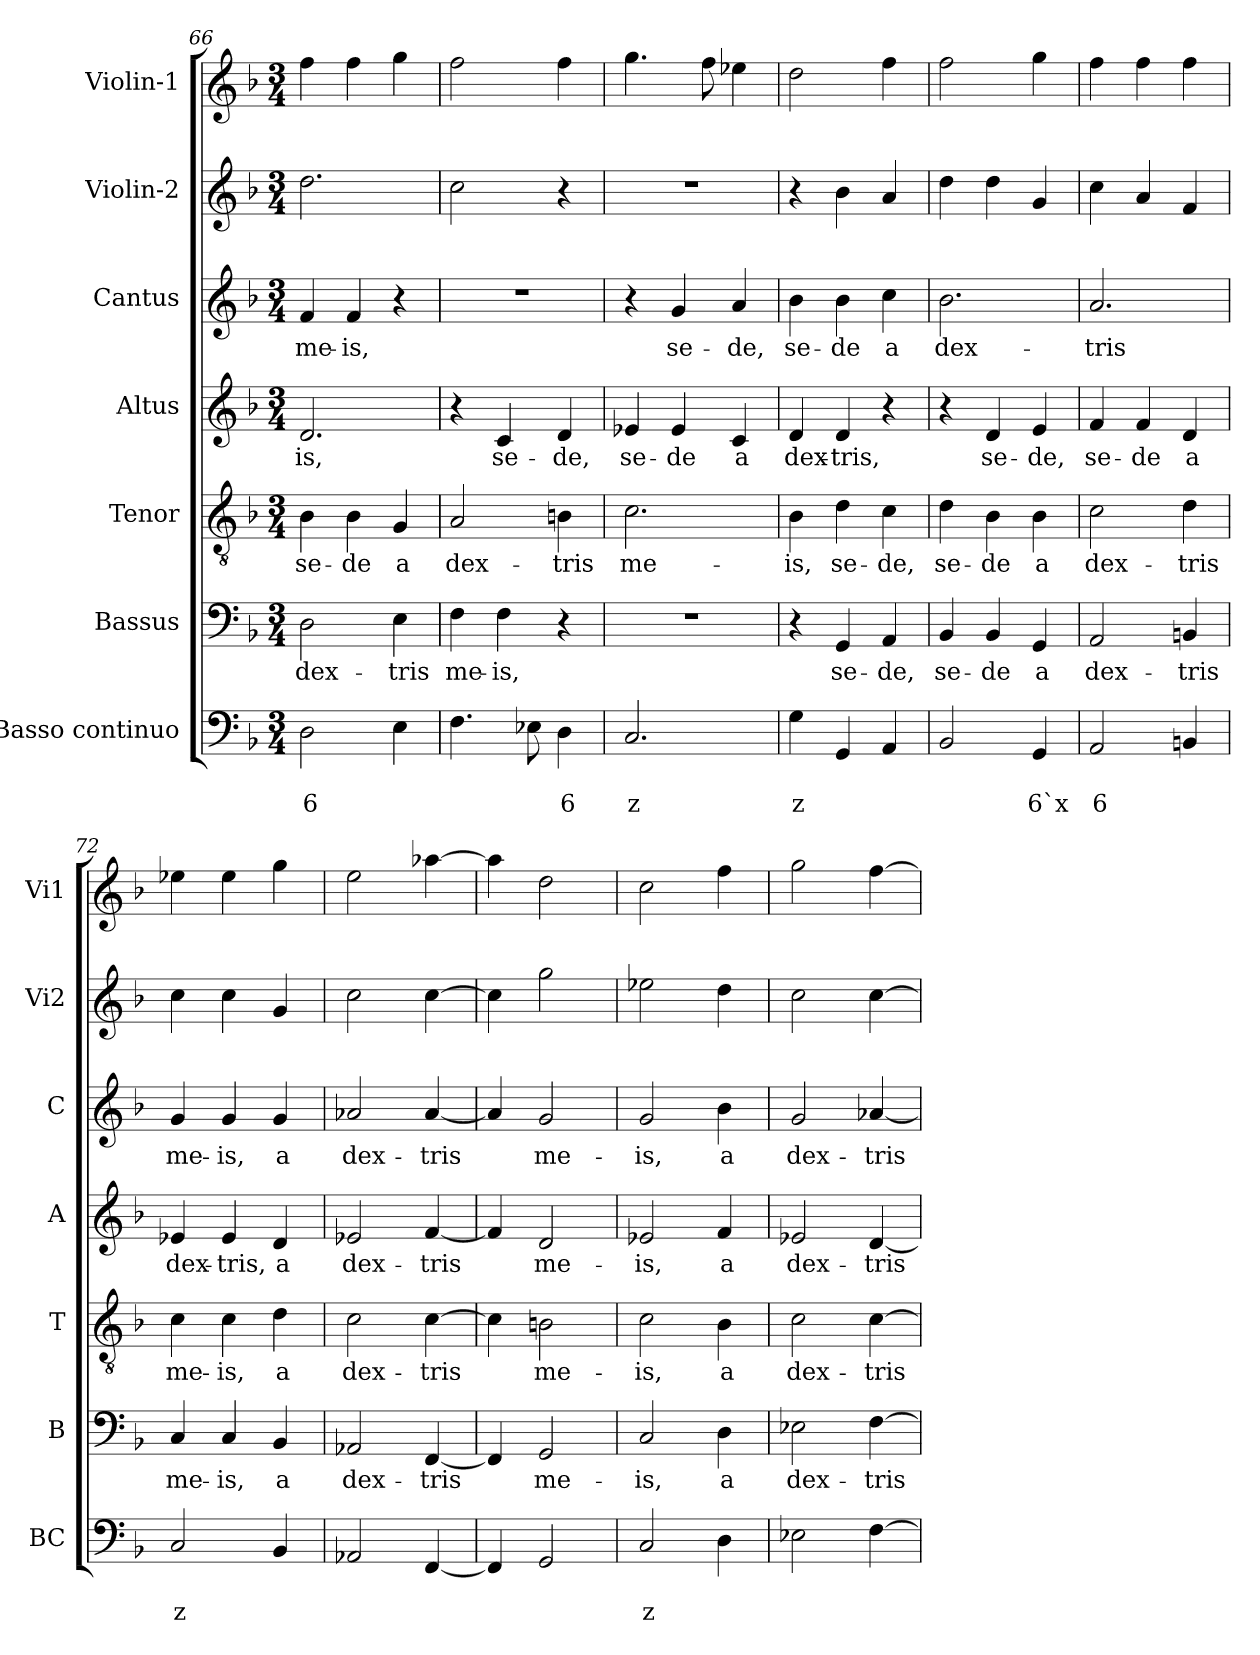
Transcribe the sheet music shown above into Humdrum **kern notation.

**kern	**text	**text	**kern	**text	**kern	**text	**kern	**text	**kern	**text	**kern	**kern
*part7	*part7	*part7	*part6	*part6	*part5	*part5	*part4	*part4	*part3	*part3	*part2	*part1
*staff7	*staff7	*staff7	*staff6	*staff6	*staff5	*staff5	*staff4	*staff4	*staff3	*staff3	*staff2	*staff1
*I"Basso continuo	*	*	*I"Bassus	*	*I"Tenor	*	*I"Altus	*	*I"Cantus	*	*I"Violin-2	*I"Violin-1
*I'BC	*	*	*I'B	*	*I'T	*	*I'A	*	*I'C	*	*I'Vi2	*I'Vi1
*clefF4	*	*	*clefF4	*	*clefGv2	*	*clefG2	*	*clefG2	*	*clefG2	*clefG2
*k[b-]	*	*	*k[b-]	*	*k[b-]	*	*k[b-]	*	*k[b-]	*	*k[b-]	*k[b-]
*F:	*	*	*F:	*	*F:	*	*F:	*	*F:	*	*F:	*F:
*M3/4	*	*	*M3/4	*	*M3/4	*	*M3/4	*	*M3/4	*	*M3/4	*M3/4
=66	=66	=66	=66	=66	=66	=66	=66	=66	=66	=66	=66	=66
!	!	!LO:LY:b	!	!LO:LY:b	!	!LO:LY:b	!	!LO:LY:b	!	!LO:LY:b	!	!
2D\	.	6	2D\	dex-	4B-\	se-	2.d/	-is,	4f/	me-	2.dd\	4ff\
!	!	!	!	!	!	!LO:LY:b	!	!	!	!LO:LY:b	!	!
.	.	.	.	.	4B-\	-de	.	.	4f/	-is,	.	4ff\
!	!	!	!	!LO:LY:b	!	!LO:LY:b	!	!	!	!	!	!
4E\	.	.	4E\	-tris	4G/	a	.	.	4r	.	.	4gg\
=67	=67	=67	=67	=67	=67	=67	=67	=67	=67	=67	=67	=67
!	!	!	!	!LO:LY:b	!	!LO:LY:b	!	!	!	!	!	!
4.F\	.	.	4F\	me-	2A/	dex-	4r	.	2.r	.	2cc\	2ff\
!	!	!	!	!LO:LY:b	!	!	!	!LO:LY:b	!	!	!	!
.	.	.	4F\	-is,	.	.	4c/	se-	.	.	.	.
8E-X\	.	.	.	.	.	.	.	.	.	.	.	.
!	!	!LO:LY:b	!	!	!	!LO:LY:b	!	!LO:LY:b	!	!	!	!
4D\	.	6	4r	.	4Bn\	-tris	4d/	-de,	.	.	4r	4ff\
=68	=68	=68	=68	=68	=68	=68	=68	=68	=68	=68	=68	=68
!	!	!LO:LY:b	!	!	!	!LO:LY:b	!	!LO:LY:b	!	!	!	!
2.C/	.	z	2.r	.	2.c\	me-	4e-X/	se-	4r	.	2.r	4.gg\
!	!	!	!	!	!	!	!	!LO:LY:b	!	!LO:LY:b	!	!
.	.	.	.	.	.	.	4e-/	-de	4g/	se-	.	.
.	.	.	.	.	.	.	.	.	.	.	.	8ff\
!	!	!	!	!	!	!	!	!LO:LY:b	!	!LO:LY:b	!	!
.	.	.	.	.	.	.	4c/	a	4a/	-de,	.	4ee-X\
=69	=69	=69	=69	=69	=69	=69	=69	=69	=69	=69	=69	=69
!	!	!LO:LY:b	!	!	!	!LO:LY:b	!	!LO:LY:b	!	!LO:LY:b	!	!
4G\	.	z	4r	.	4B-\	-is,	4d/	dex-	4b-\	se-	4r	2dd\
!	!	!	!	!LO:LY:b	!	!LO:LY:b	!	!LO:LY:b	!	!LO:LY:b	!	!
4GG/	.	.	4GG/	se-	4d\	se-	4d/	-tris,	4b-\	-de	4b-\	.
!	!	!	!	!LO:LY:b	!	!LO:LY:b	!	!	!	!LO:LY:b	!	!
4AA/	.	.	4AA/	-de,	4c\	-de,	4r	.	4cc\	a	4a/	4ff\
=70	=70	=70	=70	=70	=70	=70	=70	=70	=70	=70	=70	=70
!	!	!	!	!LO:LY:b	!	!LO:LY:b	!	!	!	!LO:LY:b	!	!
2BB-/	.	.	4BB-/	se-	4d\	se-	4r	.	2.b-\	dex-	4dd\	2ff\
!	!	!	!	!LO:LY:b	!	!LO:LY:b	!	!LO:LY:b	!	!	!	!
.	.	.	4BB-/	-de	4B-\	-de	4d/	se-	.	.	4dd\	.
!	!	!LO:LY:b	!	!LO:LY:b	!	!LO:LY:b	!	!LO:LY:b	!	!	!	!
4GG/	.	6`x	4GG/	a	4B-\	a	4e/	-de,	.	.	4g/	4gg\
!!LO:LB:g=z
=71	=71	=71	=71	=71	=71	=71	=71	=71	=71	=71	=71	=71
!	!	!LO:LY:b	!	!LO:LY:b	!	!LO:LY:b	!	!LO:LY:b	!	!LO:LY:b	!	!
2AA/	.	6	2AA/	dex-	2c\	dex-	4f/	se-	2.a/	-tris	4cc\	4ff\
!	!	!	!	!	!	!	!	!LO:LY:b	!	!	!	!
.	.	.	.	.	.	.	4f/	-de	.	.	4a/	4ff\
!	!	!	!	!LO:LY:b	!	!LO:LY:b	!	!LO:LY:b	!	!	!	!
4BBn/	.	.	4BBn/	-tris	4d\	-tris	4d/	a	.	.	4f/	4ff\
=72	=72	=72	=72	=72	=72	=72	=72	=72	=72	=72	=72	=72
!	!	!LO:LY:b	!	!LO:LY:b	!	!LO:LY:b	!	!LO:LY:b	!	!LO:LY:b	!	!
2C/	.	z	4C/	me-	4c\	me-	4e-X/	dex-	4g/	me-	4cc\	4ee-X\
!	!	!	!	!LO:LY:b	!	!LO:LY:b	!	!LO:LY:b	!	!LO:LY:b	!	!
.	.	.	4C/	-is,	4c\	-is,	4e-/	-tris,	4g/	-is,	4cc\	4ee-\
!	!	!	!	!LO:LY:b	!	!LO:LY:b	!	!LO:LY:b	!	!LO:LY:b	!	!
4BB-/	.	.	4BB-/	a	4d\	a	4d/	a	4g/	a	4g/	4gg\
=73	=73	=73	=73	=73	=73	=73	=73	=73	=73	=73	=73	=73
!	!	!	!	!LO:LY:b	!	!LO:LY:b	!	!LO:LY:b	!	!LO:LY:b	!	!
2AA-X/	.	.	2AA-X/	dex-	2c\	dex-	2e-X/	dex-	2a-X/	dex-	2cc\	2ee\
!	!	!	!	!LO:LY:b	!	!LO:LY:b	!	!LO:LY:b	!	!LO:LY:b	!	!
[4FF/	.	.	[4FF/	-tris	[4c\	-tris	[4f/	-tris	[4a-/	-tris	[4cc\	[4aa-X\
=74	=74	=74	=74	=74	=74	=74	=74	=74	=74	=74	=74	=74
4FF/]	.	.	4FF/]	.	4c\]	.	4f/]	.	4a-/]	.	4cc\]	4aa-\]
!	!	!	!	!LO:LY:b	!	!LO:LY:b	!	!LO:LY:b	!	!LO:LY:b	!	!
2GG/	.	.	2GG/	me-	2Bn\	me-	2d/	me-	2g/	me-	2gg\	2dd\
=75	=75	=75	=75	=75	=75	=75	=75	=75	=75	=75	=75	=75
!	!	!LO:LY:b	!	!LO:LY:b	!	!LO:LY:b	!	!LO:LY:b	!	!LO:LY:b	!	!
2C/	.	z	2C/	-is,	2c\	-is,	2e-X/	-is,	2g/	-is,	2ee-X\	2cc\
!	!	!	!	!LO:LY:b	!	!LO:LY:b	!	!LO:LY:b	!	!LO:LY:b	!	!
4D\	.	.	4D\	a	4B-\	a	4f/	a	4b-\	a	4dd\	4ff\
=76	=76	=76	=76	=76	=76	=76	=76	=76	=76	=76	=76	=76
!	!	!	!	!LO:LY:b	!	!LO:LY:b	!	!LO:LY:b	!	!LO:LY:b	!	!
2E-X\	.	.	2E-X\	dex-	2c\	dex-	2e-X/	dex-	2g/	dex-	2cc\	2gg\
!	!	!	!	!LO:LY:b	!	!LO:LY:b	!	!LO:LY:b	!	!LO:LY:b	!	!
[4F\	.	.	[4F\	-tris	[4c\	-tris	[4d/	-tris	[4a-X/	-tris	[4cc\	[4ff\
=	=	=	=	=	=	=	=	=	=	=	=	=
*-	*-	*-	*-	*-	*-	*-	*-	*-	*-	*-	*-	*-
